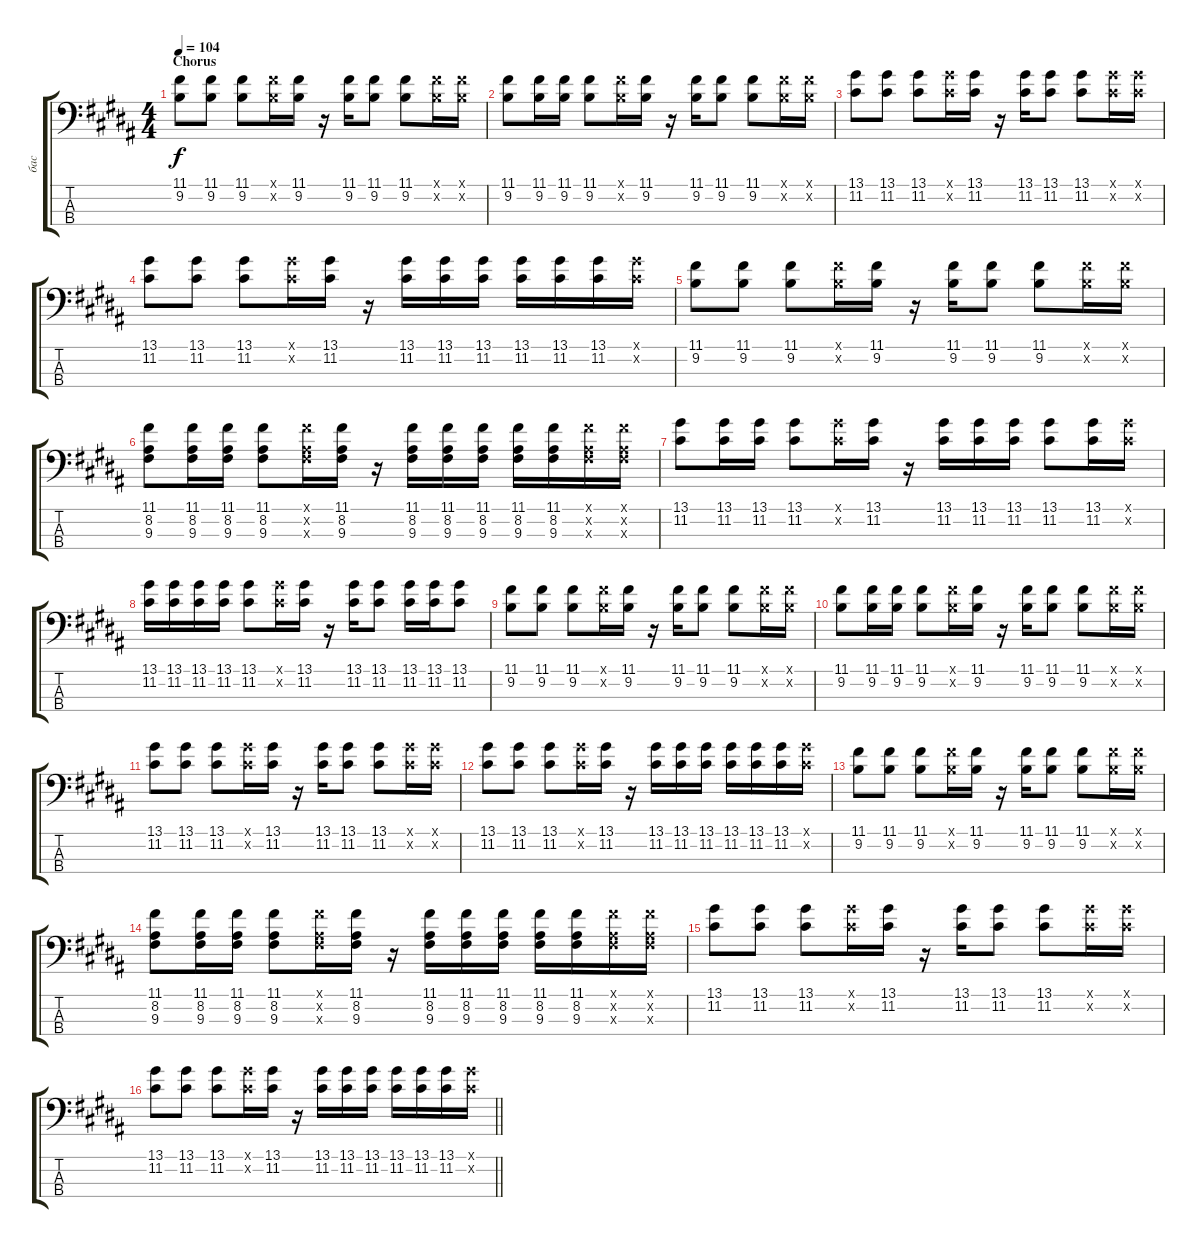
\track ("бас" "бас") {instrument electricbassfinger}
\staff {score tabs}
\tuning (G2 D2 A1 E1) {hide}
\ts (4 4)
\section ("" "Chorus")
\tempo 104
\clef f4
\ks b
(11.1 9.2).8{dy f} (11.1 9.2).8 (11.1 9.2).8 (11.1{x} 9.2{x}).16 (11.1 9.2).16 r.16 (11.1 9.2).16 (11.1 9.2).8 (11.1 9.2).8 (11.1{x} 9.2{x}).16 (11.1{x} 9.2{x}).16 |
(11.1 9.2).8 (11.1 9.2).16 (11.1 9.2).16 (11.1 9.2).8 (11.1{x} 9.2{x}).16 (11.1 9.2).16 r.16 (11.1 9.2).16 (11.1 9.2).8 (11.1 9.2).8 (11.1{x} 9.2{x}).16 (11.1{x} 9.2{x}).16 |
(13.1 11.2).8 (13.1 11.2).8 (13.1 11.2).8 (13.1{x} 11.2{x}).16 (13.1 11.2).16 r.16 (13.1 11.2).16 (13.1 11.2).8 (13.1 11.2).8 (13.1{x} 11.2{x}).16 (13.1{x} 11.2{x}).16 |
(13.1 11.2).8 (13.1 11.2).8 (13.1 11.2).8 (13.1{x} 11.2{x}).16 (13.1 11.2).16 r.16 (13.1 11.2).16 (13.1 11.2).16 (13.1 11.2).16 (13.1 11.2).16 (13.1 11.2).16 (13.1 11.2).16 (13.1{x} 11.2{x}).16 |
(11.1 9.2).8 (11.1 9.2).8 (11.1 9.2).8 (11.1{x} 9.2{x}).16 (11.1 9.2).16 r.16 (11.1 9.2).16 (11.1 9.2).8 (11.1 9.2).8 (11.1{x} 9.2{x}).16 (11.1{x} 9.2{x}).16 |
(11.1 8.2 9.3).8 (11.1 8.2 9.3).16 (11.1 8.2 9.3).16 (11.1 8.2 9.3).8 (11.1{x} 8.2{x} 9.3{x}).16 (11.1 8.2 9.3).16 r.16 (11.1 8.2 9.3).16 (11.1 8.2 9.3).16 (11.1 8.2 9.3).16 (11.1 8.2 9.3).16 (11.1 8.2 9.3).16 (11.1{x} 8.2{x} 9.3{x}).16 (11.1{x} 8.2{x} 9.3{x}).16 |
(13.1 11.2).8 (13.1 11.2).16 (13.1 11.2).16 (13.1 11.2).8 (13.1{x} 11.2{x}).16 (13.1 11.2).16 r.16 (13.1 11.2).16 (13.1 11.2).16 (13.1 11.2).16 (13.1 11.2).8 (13.1 11.2).16 (13.1{x} 11.2{x}).16 |
(13.1 11.2).16 (13.1 11.2).16 (13.1 11.2).16 (13.1 11.2).16 (13.1 11.2).8 (13.1{x} 11.2{x}).16 (13.1 11.2).16 r.16 (13.1 11.2).16 (13.1 11.2).8 (13.1 11.2).16 (13.1 11.2).16 (13.1 11.2).8 |
(11.1 9.2).8 (11.1 9.2).8 (11.1 9.2).8 (11.1{x} 9.2{x}).16 (11.1 9.2).16 r.16 (11.1 9.2).16 (11.1 9.2).8 (11.1 9.2).8 (11.1{x} 9.2{x}).16 (11.1{x} 9.2{x}).16 |
(11.1 9.2).8 (11.1 9.2).16 (11.1 9.2).16 (11.1 9.2).8 (11.1{x} 9.2{x}).16 (11.1 9.2).16 r.16 (11.1 9.2).16 (11.1 9.2).8 (11.1 9.2).8 (11.1{x} 9.2{x}).16 (11.1{x} 9.2{x}).16 |
(13.1 11.2).8 (13.1 11.2).8 (13.1 11.2).8 (13.1{x} 11.2{x}).16 (13.1 11.2).16 r.16 (13.1 11.2).16 (13.1 11.2).8 (13.1 11.2).8 (13.1{x} 11.2{x}).16 (13.1{x} 11.2{x}).16 |
(13.1 11.2).8 (13.1 11.2).8 (13.1 11.2).8 (13.1{x} 11.2{x}).16 (13.1 11.2).16 r.16 (13.1 11.2).16 (13.1 11.2).16 (13.1 11.2).16 (13.1 11.2).16 (13.1 11.2).16 (13.1 11.2).16 (13.1{x} 11.2{x}).16 |
(11.1 9.2).8 (11.1 9.2).8 (11.1 9.2).8 (11.1{x} 9.2{x}).16 (11.1 9.2).16 r.16 (11.1 9.2).16 (11.1 9.2).8 (11.1 9.2).8 (11.1{x} 9.2{x}).16 (11.1{x} 9.2{x}).16 |
(11.1 8.2 9.3).8 (11.1 8.2 9.3).16 (11.1 8.2 9.3).16 (11.1 8.2 9.3).8 (11.1{x} 8.2{x} 9.3{x}).16 (11.1 8.2 9.3).16 r.16 (11.1 8.2 9.3).16 (11.1 8.2 9.3).16 (11.1 8.2 9.3).16 (11.1 8.2 9.3).16 (11.1 8.2 9.3).16 (11.1{x} 8.2{x} 9.3{x}).16 (11.1{x} 8.2{x} 9.3{x}).16 |
(13.1 11.2).8 (13.1 11.2).8 (13.1 11.2).8 (13.1{x} 11.2{x}).16 (13.1 11.2).16 r.16 (13.1 11.2).16 (13.1 11.2).8 (13.1 11.2).8 (13.1{x} 11.2{x}).16 (13.1{x} 11.2{x}).16 |
\barLineRight lightlight
(13.1 11.2).8 (13.1 11.2).8 (13.1 11.2).8 (13.1{x} 11.2{x}).16 (13.1 11.2).16 r.16 (13.1 11.2).16 (13.1 11.2).16 (13.1 11.2).16 (13.1 11.2).16 (13.1 11.2).16 (13.1 11.2).16 (13.1{x} 11.2{x}).16
